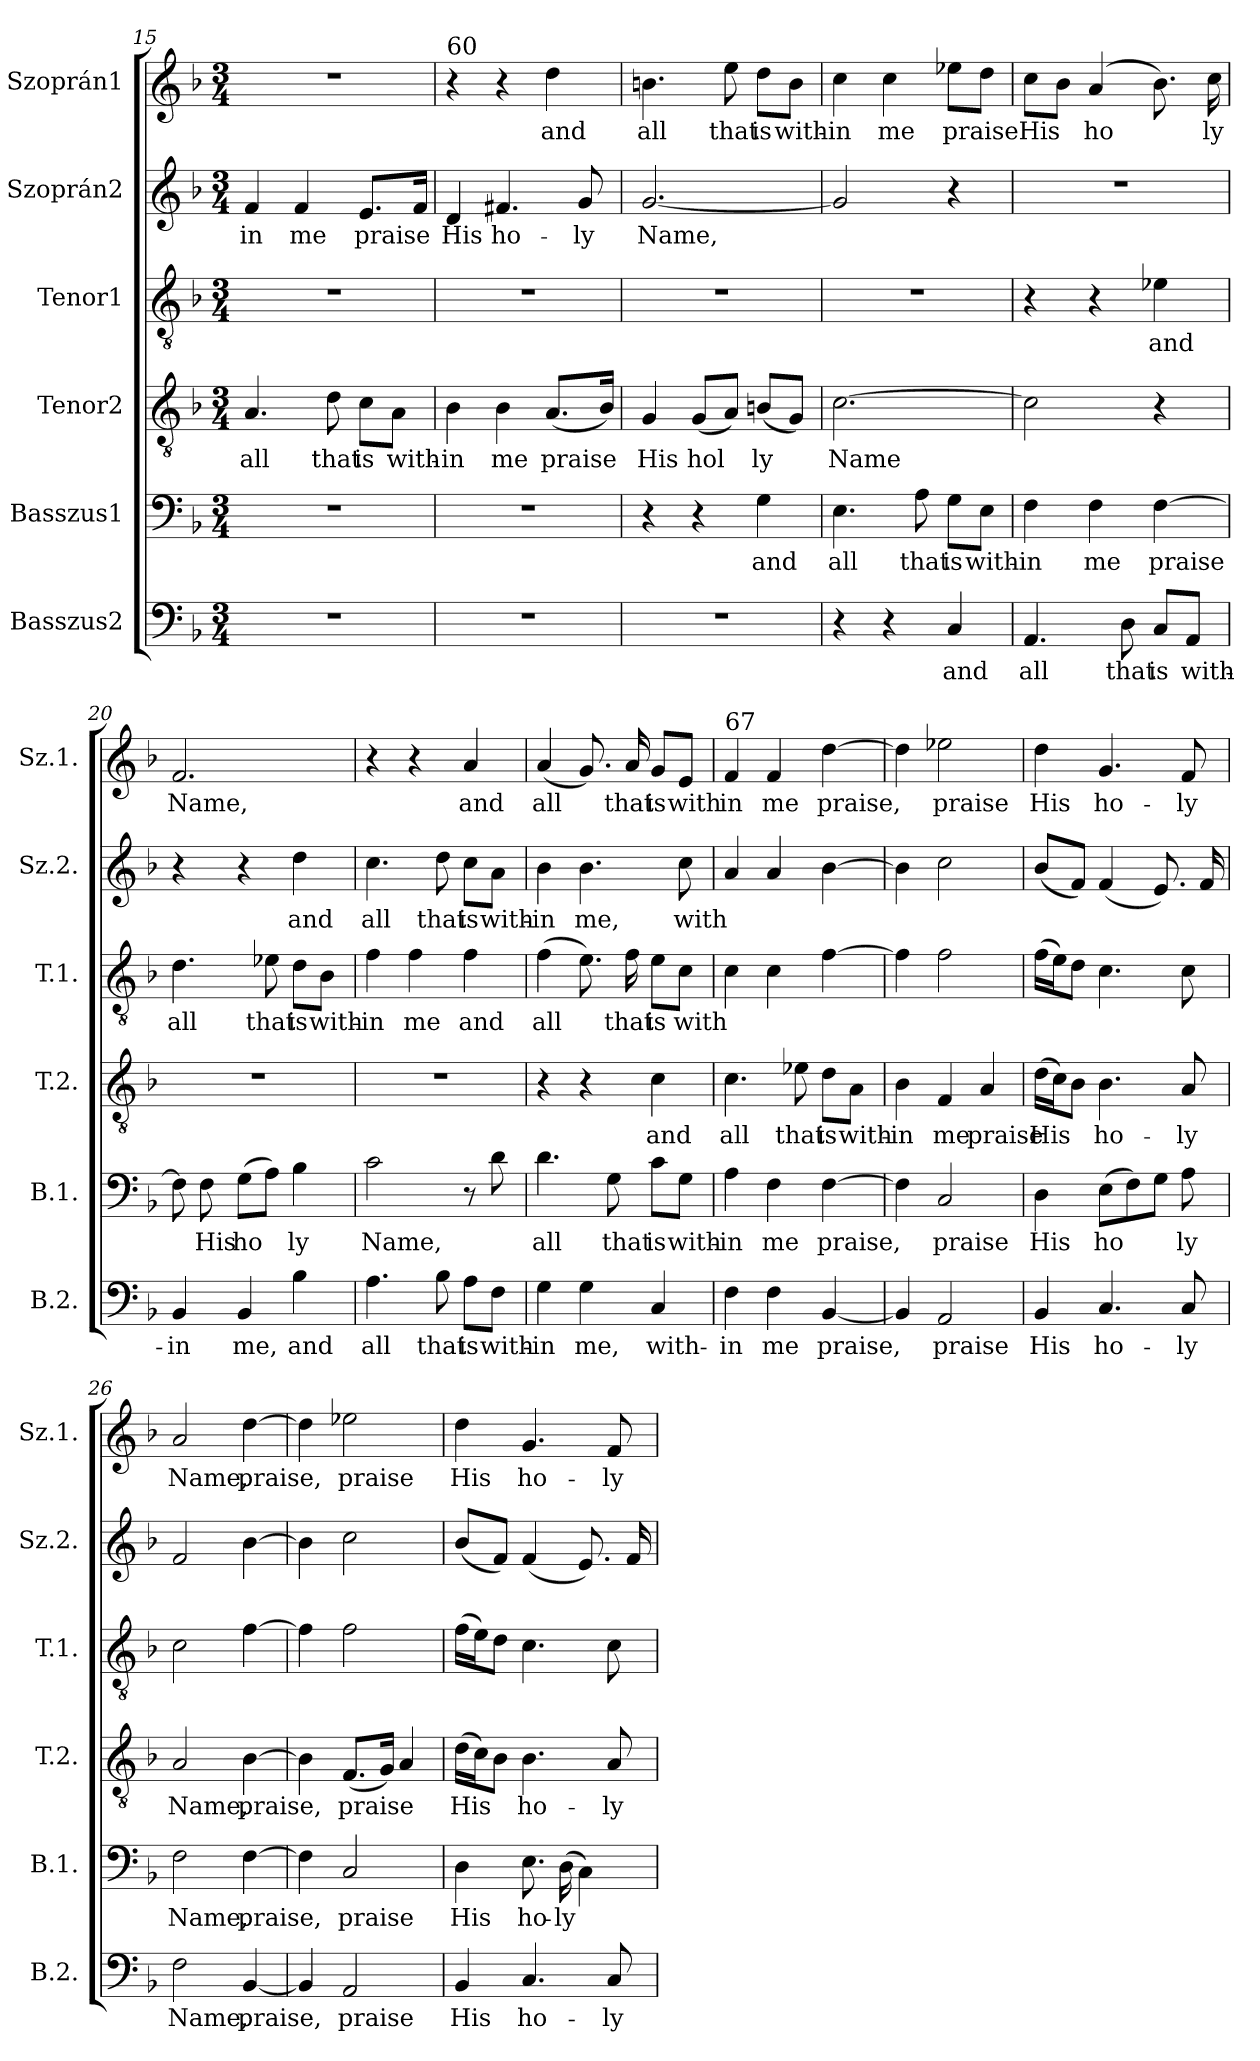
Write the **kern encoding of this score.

**kern	**text	**kern	**text	**kern	**text	**kern	**text	**kern	**text	**kern	**text
*part6	*part6	*part5	*part5	*part4	*part4	*part3	*part3	*part2	*part2	*part1	*part1
*staff6	*staff6	*staff5	*staff5	*staff4	*staff4	*staff3	*staff3	*staff2	*staff2	*staff1	*staff1
*I"Basszus2	*	*I"Basszus1	*	*I"Tenor2	*	*I"Tenor1	*	*I"Szoprán2	*	*I"Szoprán1	*
*I'B.2.	*	*I'B.1.	*	*I'T.2.	*	*I'T.1.	*	*I'Sz.2.	*	*I'Sz.1.	*
*clefF4	*	*clefF4	*	*clefGv2	*	*clefGv2	*	*clefG2	*	*clefG2	*
*k[b-]	*	*k[b-]	*	*k[b-]	*	*k[b-]	*	*k[b-]	*	*k[b-]	*
*M3/4	*	*M3/4	*	*M3/4	*	*M3/4	*	*M3/4	*	*M3/4	*
=15	=15	=15	=15	=15	=15	=15	=15	=15	=15	=15	=15
!	!	!	!	!	!LO:LY:b	!	!	!	!LO:LY:b	!	!
2.r	.	2.r	.	4.A/	all	2.r	.	4f/	-in	2.r	.
!	!	!	!	!	!	!	!	!	!LO:LY:b	!	!
.	.	.	.	.	.	.	.	4f/	me	.	.
!	!	!	!	!	!LO:LY:b	!	!	!	!	!	!
.	.	.	.	8d\	that	.	.	.	.	.	.
!	!	!	!	!	!LO:LY:b	!	!	!	!LO:LY:b	!	!
.	.	.	.	8c\L	is	.	.	8.e/L	praise	.	.
!	!	!	!	!	!LO:LY:b	!	!	!	!	!	!
.	.	.	.	8A\J	with-	.	.	.	.	.	.
.	.	.	.	.	.	.	.	16f/Jk	.	.	.
!!LO:PB:g=z
=16	=16	=16	=16	=16	=16	=16	=16	=16	=16	=16	=16
!	!	!	!	!	!	!	!	!	!	!LO:TX:a:t=60	!
!	!	!	!	!	!LO:LY:b	!	!	!	!LO:LY:b	!	!
2.r	.	2.r	.	4B-\	-in	2.r	.	4d/	His	4r	.
!	!	!	!	!	!LO:LY:b	!	!	!	!LO:LY:b	!	!
.	.	.	.	4B-\	me	.	.	4.f#X/	ho-	4r	.
!	!	!	!	!	!LO:LY:b	!	!	!	!	!	!LO:LY:b
.	.	.	.	(>8.A/L	praise	.	.	.	.	4dd\	and
!	!	!	!	!	!	!	!	!	!LO:LY:b	!	!
.	.	.	.	.	.	.	.	8g/	-ly	.	.
.	.	.	.	16B-/Jk)	.	.	.	.	.	.	.
=17	=17	=17	=17	=17	=17	=17	=17	=17	=17	=17	=17
!	!	!	!	!	!LO:LY:b	!	!	!	!LO:LY:b	!	!LO:LY:b
2.r	.	4r	.	4G/	His	2.r	.	[2.g/	Name,	4.bn\	all
!	!	!	!	!	!LO:LY:b	!	!	!	!	!	!
.	.	4r	.	(>8G/L	hol	.	.	.	.	.	.
!	!	!	!	!	!	!	!	!	!	!	!LO:LY:b
.	.	.	.	8A/J)	.	.	.	.	.	8ee\	that
!	!	!	!LO:LY:b	!	!LO:LY:b	!	!	!	!	!	!LO:LY:b
.	.	4G\	and	(>8Bn/L	ly	.	.	.	.	8dd\L	is
!	!	!	!	!	!	!	!	!	!	!	!LO:LY:b
.	.	.	.	8G/J)	.	.	.	.	.	8b\J	with-
=18	=18	=18	=18	=18	=18	=18	=18	=18	=18	=18	=18
!	!	!	!LO:LY:b	!	!LO:LY:b	!	!	!	!	!	!LO:LY:b
4r	.	4.E\	all	[2.c\	Name	2.r	.	2g/]	.	4cc\	-in
!	!	!	!	!	!	!	!	!	!	!	!LO:LY:b
4r	.	.	.	.	.	.	.	.	.	4cc\	me
!	!	!	!LO:LY:b	!	!	!	!	!	!	!	!
.	.	8A\	that	.	.	.	.	.	.	.	.
!	!LO:LY:b	!	!LO:LY:b	!	!	!	!	!	!	!	!LO:LY:b
4C/	and	8G\L	is	.	.	.	.	4r	.	8ee-X\L	praise
!	!	!	!LO:LY:b	!	!	!	!	!	!	!	!
.	.	8E\J	with-	.	.	.	.	.	.	8dd\J	.
=19	=19	=19	=19	=19	=19	=19	=19	=19	=19	=19	=19
!	!LO:LY:b	!	!LO:LY:b	!	!	!	!	!	!	!	!LO:LY:b
4.AA/	all	4F\	-in	2c\]	.	4r	.	2.r	.	8cc\L	His
.	.	.	.	.	.	.	.	.	.	8b-\J	.
!	!	!	!LO:LY:b	!	!	!	!	!	!	!	!LO:LY:b
.	.	4F\	me	.	.	4r	.	.	.	(>4a/	ho
!	!LO:LY:b	!	!	!	!	!	!	!	!	!	!
8D\	that	.	.	.	.	.	.	.	.	.	.
!	!LO:LY:b	!	!LO:LY:b	!	!	!	!LO:LY:b	!	!	!	!
8C/L	is	[4F\	praise	4r	.	4e-X\	and	.	.	8.b-\)	.
!	!LO:LY:b	!	!	!	!	!	!	!	!	!	!
8AA/J	with-	.	.	.	.	.	.	.	.	.	.
!	!	!	!	!	!	!	!	!	!	!	!LO:LY:b
.	.	.	.	.	.	.	.	.	.	16cc\	ly
=20	=20	=20	=20	=20	=20	=20	=20	=20	=20	=20	=20
!	!LO:LY:b	!	!	!	!	!	!LO:LY:b	!	!	!	!LO:LY:b
4BB-/	-in	8F\]	.	2.r	.	4.d\	all	4r	.	2.f/	Name,
!	!	!	!LO:LY:b	!	!	!	!	!	!	!	!
.	.	8F\	His	.	.	.	.	.	.	.	.
!	!LO:LY:b	!	!LO:LY:b	!	!	!	!	!	!	!	!
4BB-/	me,	(<8G\L	-ho	.	.	.	.	4r	.	.	.
!	!	!	!	!	!	!	!LO:LY:b	!	!	!	!
.	.	8A\J)	.	.	.	8e-X\	that	.	.	.	.
!	!LO:LY:b	!	!LO:LY:b	!	!	!	!LO:LY:b	!	!LO:LY:b	!	!
4B-\	and	4B-\	ly	.	.	8d\L	is	4dd\	and	.	.
!	!	!	!	!	!	!	!LO:LY:b	!	!	!	!
.	.	.	.	.	.	8B-\J	with-	.	.	.	.
=21	=21	=21	=21	=21	=21	=21	=21	=21	=21	=21	=21
!	!LO:LY:b	!	!LO:LY:b	!	!	!	!LO:LY:b	!	!LO:LY:b	!	!
4.A\	all	2c\	Name,	2.r	.	4f\	-in	4.cc\	all	4r	.
!	!	!	!	!	!	!	!LO:LY:b	!	!	!	!
.	.	.	.	.	.	4f\	me	.	.	4r	.
!	!LO:LY:b	!	!	!	!	!	!	!	!LO:LY:b	!	!
8B-\	that	.	.	.	.	.	.	8dd\	that	.	.
!	!LO:LY:b	!	!	!	!	!	!LO:LY:b	!	!LO:LY:b	!	!LO:LY:b
8A\L	is	8r	.	.	.	4f\	and	8cc\L	is	4a/	and
!	!LO:LY:b	!	!	!	!	!	!	!	!LO:LY:b	!	!
8F\J	with-	8d\	.	.	.	.	.	8a\J	with-	.	.
=22	=22	=22	=22	=22	=22	=22	=22	=22	=22	=22	=22
!	!LO:LY:b	!	!LO:LY:b	!	!	!	!LO:LY:b	!	!LO:LY:b	!	!LO:LY:b
4G\	-in	4.d\	all	4r	.	(>4f\	all	4b-\	-in	(>4a/	all
!	!LO:LY:b	!	!	!	!	!	!	!	!LO:LY:b	!	!
4G\	me,	.	.	4r	.	8.e\)	.	4.b-\	me,	8.g/)	.
!	!	!	!LO:LY:b	!	!	!	!	!	!	!	!
.	.	8G\	that	.	.	.	.	.	.	.	.
!	!	!	!	!	!	!	!LO:LY:b	!	!	!	!LO:LY:b
.	.	.	.	.	.	16f\	that	.	.	16a/	that
!	!LO:LY:b	!	!LO:LY:b	!	!LO:LY:b	!	!LO:LY:b	!	!	!	!LO:LY:b
4C/	with-	8c\L	is	4c\	and	8e\L	is	.	.	8g/L	is
!	!	!	!LO:LY:b	!	!	!	!LO:LY:b	!	!LO:LY:b	!	!LO:LY:b
.	.	8G\J	with-	.	.	8c\J	with	8cc\	with	8e/J	with
!!LO:LB:g=z
=23	=23	=23	=23	=23	=23	=23	=23	=23	=23	=23	=23
!	!	!	!	!	!	!	!	!	!	!LO:TX:a:t=67	!
!	!LO:LY:b	!	!LO:LY:b	!	!LO:LY:b	!	!	!	!	!	!LO:LY:b
4F\	-in	4A\	-in	4.c\	all	4c\	.	4a/	.	4f/	in
!	!LO:LY:b	!	!LO:LY:b	!	!	!	!	!	!	!	!LO:LY:b
4F\	me	4F\	me	.	.	4c\	.	4a/	.	4f/	me
!	!	!	!	!	!LO:LY:b	!	!	!	!	!	!
.	.	.	.	8e-X\	that	.	.	.	.	.	.
!	!LO:LY:b	!	!LO:LY:b	!	!LO:LY:b	!	!	!	!	!	!LO:LY:b
[4BB-/	praise,	[4F\	praise,	8d\L	is	[4f\	.	[4b-\	.	[4dd\	praise,
!	!	!	!	!	!LO:LY:b	!	!	!	!	!	!
.	.	.	.	8A\J	with-	.	.	.	.	.	.
=24	=24	=24	=24	=24	=24	=24	=24	=24	=24	=24	=24
!	!	!	!	!	!LO:LY:b	!	!	!	!	!	!
4BB-/]	.	4F\]	.	4B-\	-in	4f\]	.	4b-\]	.	4dd\]	.
!	!LO:LY:b	!	!LO:LY:b	!	!LO:LY:b	!	!	!	!	!	!LO:LY:b
2AA/	praise	2C/	praise	4F/	me	2f\	.	2cc\	.	2ee-X\	praise
!	!	!	!	!	!LO:LY:b	!	!	!	!	!	!
.	.	.	.	4A/	praise	.	.	.	.	.	.
=25	=25	=25	=25	=25	=25	=25	=25	=25	=25	=25	=25
!	!LO:LY:b	!	!LO:LY:b	!	!LO:LY:b	!	!	!	!	!	!LO:LY:b
4BB-/	His	4D\	His	(>16d\LL	His	(>16f\LL	.	(>8b-/L	.	4dd\	His
.	.	.	.	16c\J)	.	16e\J)	.	.	.	.	.
.	.	.	.	8B-\J	.	8d\J	.	8f/J)	.	.	.
!	!LO:LY:b	!	!LO:LY:b	!	!LO:LY:b	!	!	!	!	!	!LO:LY:b
4.C/	ho-	(<8E\L	ho	4.B-\	ho-	4.c\	.	(>4f/	.	4.g/	ho-
.	.	8F\)	.	.	.	.	.	.	.	.	.
.	.	8G\J	.	.	.	.	.	8.e/)	.	.	.
!	!LO:LY:b	!	!LO:LY:b	!	!LO:LY:b	!	!	!	!	!	!LO:LY:b
8C/	-ly	8A\	ly	8A/	-ly	8c\	.	.	.	8f/	-ly
.	.	.	.	.	.	.	.	16f/	.	.	.
=26	=26	=26	=26	=26	=26	=26	=26	=26	=26	=26	=26
!	!LO:LY:b	!	!LO:LY:b	!	!LO:LY:b	!	!	!	!	!	!LO:LY:b
2F\	Name,	2F\	Name,	2A/	Name,	2c\	.	2f/	.	2a/	Name,
!	!LO:LY:b	!	!LO:LY:b	!	!LO:LY:b	!	!	!	!	!	!LO:LY:b
[4BB-/	praise,	[4F\	praise,	[4B-\	praise,	[4f\	.	[4b-\	.	[4dd\	praise,
=27	=27	=27	=27	=27	=27	=27	=27	=27	=27	=27	=27
4BB-/]	.	4F\]	.	4B-\]	.	4f\]	.	4b-\]	.	4dd\]	.
!	!LO:LY:b	!	!LO:LY:b	!	!LO:LY:b	!	!	!	!	!	!LO:LY:b
2AA/	praise	2C/	praise	(>8.F/L	praise	2f\	.	2cc\	.	2ee-X\	praise
.	.	.	.	16G/Jk)	.	.	.	.	.	.	.
.	.	.	.	4A/	.	.	.	.	.	.	.
=28	=28	=28	=28	=28	=28	=28	=28	=28	=28	=28	=28
!	!LO:LY:b	!	!LO:LY:b	!	!LO:LY:b	!	!	!	!	!	!LO:LY:b
4BB-/	His	4D\	His	(>16d\LL	His	(>16f\LL	.	(>8b-/L	.	4dd\	His
.	.	.	.	16c\J)	.	16e\J)	.	.	.	.	.
.	.	.	.	8B-\J	.	8d\J	.	8f/J)	.	.	.
!	!LO:LY:b	!	!LO:LY:b	!	!LO:LY:b	!	!	!	!	!	!LO:LY:b
4.C/	ho-	8.E\	ho-	4.B-\	ho-	4.c\	.	(>4f/	.	4.g/	ho-
!	!	!	!LO:LY:b	!	!	!	!	!	!	!	!
.	.	(<16D\	-ly	.	.	.	.	.	.	.	.
.	.	4C\)	.	.	.	.	.	8.e/)	.	.	.
!	!LO:LY:b	!	!	!	!LO:LY:b	!	!	!	!	!	!LO:LY:b
8C/	-ly	.	.	8A/	-ly	8c\	.	.	.	8f/	-ly
.	.	.	.	.	.	.	.	16f/	.	.	.
=	=	=	=	=	=	=	=	=	=	=	=
*-	*-	*-	*-	*-	*-	*-	*-	*-	*-	*-	*-
